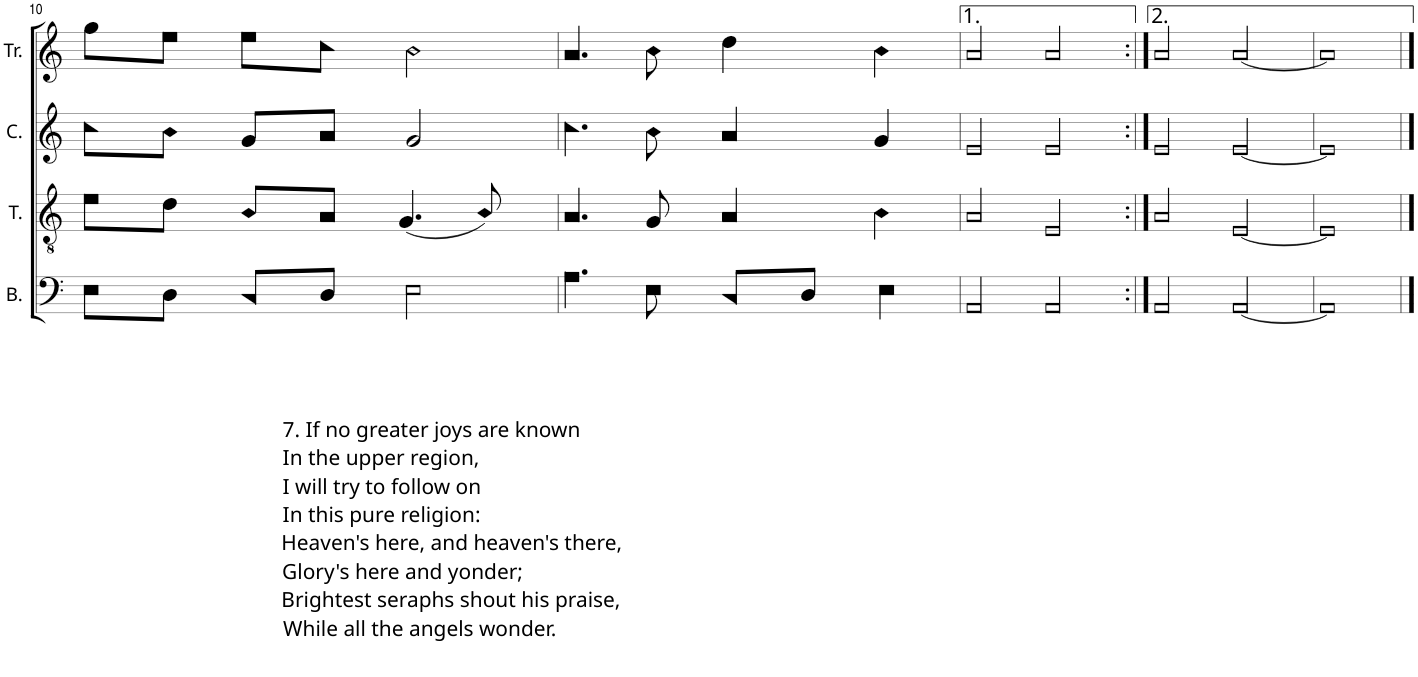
**kern	**kern	**kern	**kern
*part4	*part3	*part2	*part1
*staff4	*staff3	*staff2	*staff1
*I"B.	*I"T.	*I"A.	*I"Tr.
*I'B.	*I'T.	*	*I'Tr.
!!LO:PB:g=z
*clefF4	*clefGv2	*clefG2	*clefG2
*k[]	*k[]	*k[]	*k[]
*M4/4	*M4/4	*M4/4	*M4/4
*met(c)	*met(c)	*met(c)	*met(c)
=10	=10	=10	=10
8E!\L	8e!\L	8cc!\L	8gg!\L
8D!\J	8d!\J	8b!\J	8ee!\J
8C!/L	8B!/L	8g!/L	8ee!\L
8D!/J	8A!/J	8a!/J	8cc!\J
!LO:TX:b:t=7. If no greater joys are known	!	!	!
!LO:TX:b:t=In the upper region,	!	!	!
!LO:TX:b:t=I will try to follow on	!	!	!
!LO:TX:b:t=In this pure religion&colon;	!	!	!
!LO:TX:b:t=Heaven's here, and heaven's there,	!	!	!
!LO:TX:b:t=Glory's here and yonder;	!	!	!
!LO:TX:b:t=Brightest seraphs shout his praise,	!	!	!
!LO:TX:b:t=While all the angels wonder.	!	!	!
2E!\	(4.G!/	2g!/	2b!\
.	8B!/)	.	.
=11	=11	=11	=11
4.A!\	4.A!/	4.cc!\	4.a!/
8E!\	8G!/	8b!\	8b!\
8C!/L	4A!/	4a!/	4dd!\
8D!/J	.	.	.
4E!\	4B!\	4g!/	4b!\
=12	=12	=12	=12
2AA!/	2A!/	2e!/	2a!/
2AA!/	2E!/	2e!/	2a!/
=13:|!	=13:|!	=13:|!	=13:|!
2AA!/	2A!/	2e!/	2a!/
[2AA!/	[2E!/	[2e!/	[2a!/
=14	=14	=14	=14
1AA!]	1E!]	1e!]	1a!]
==	==	==	==
*-	*-	*-	*-
